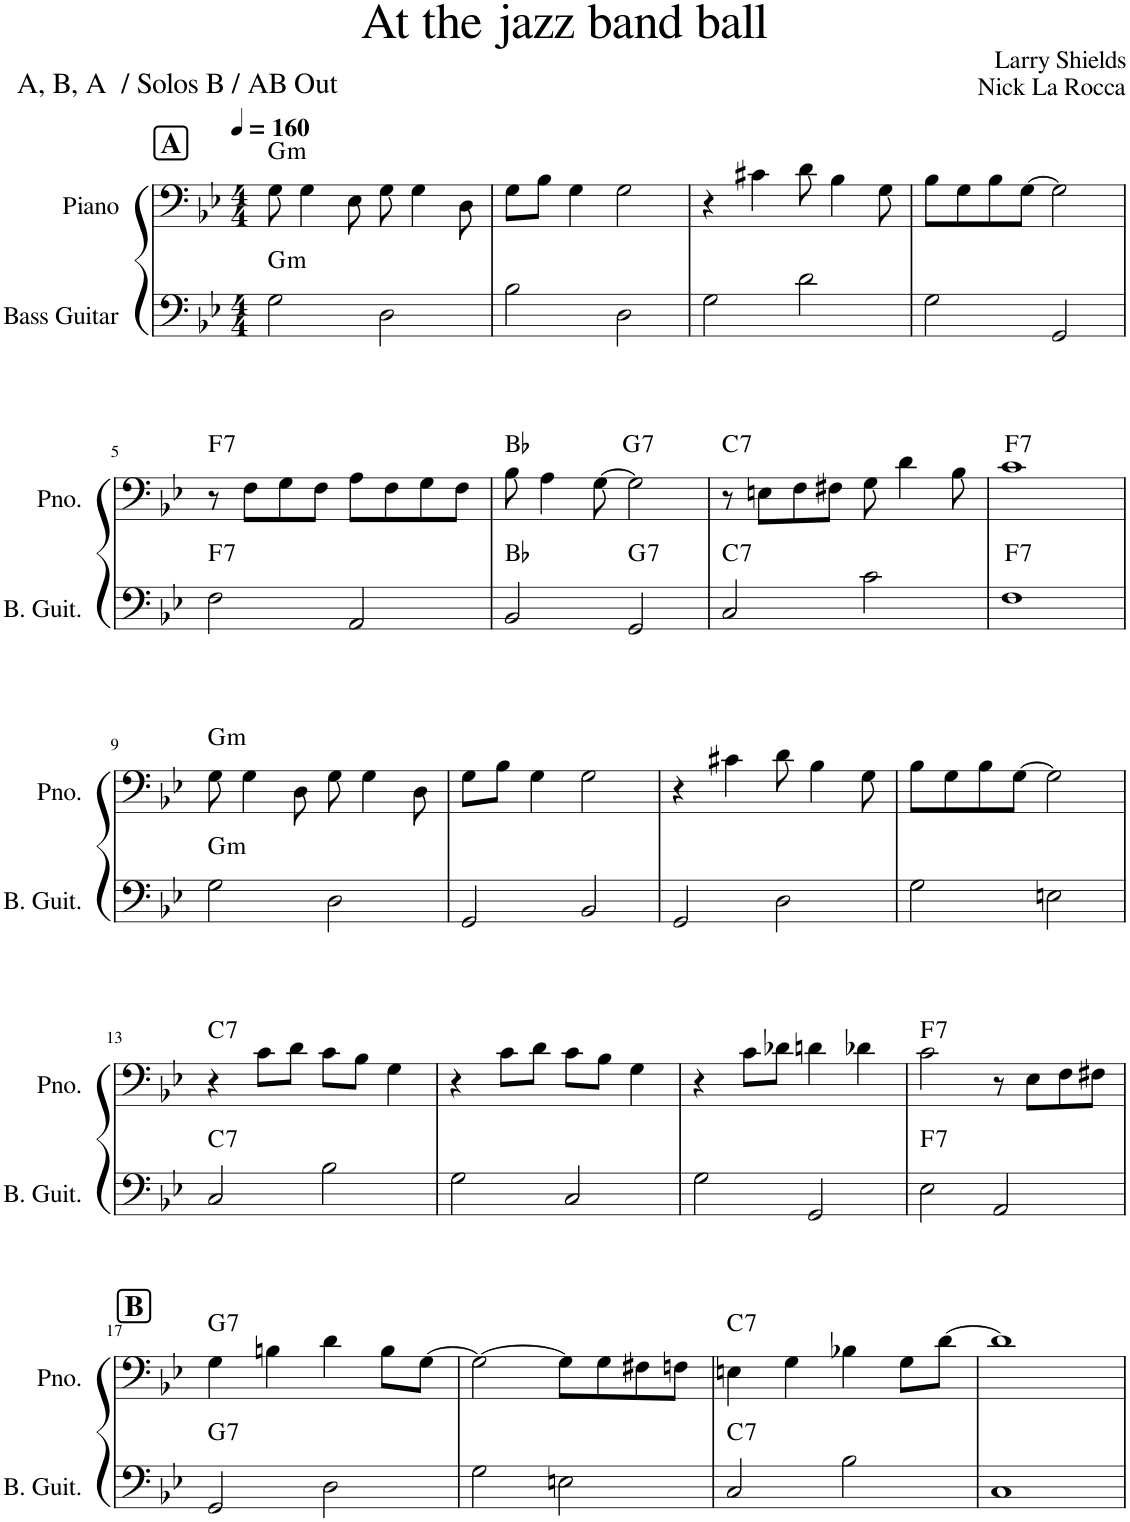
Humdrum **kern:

**kern	**harte	**kern	**harte
*part2	*part2	*part1	*part1
*staff2	*	*staff1	*
*I"Bass Guitar	*	*I"Piano	*
*I'B. Guit.	*	*I'Pno.	*
*clefF4	*	*clefF4	*
*Trd7c12	*	*	*
*k[b-e-]	*	*k[b-e-]	*
*M4/4	*	*M4/4	*
*MM160	*	*MM160	*
!!LO:REH:place=s1:a:B:cj:fs=14:t=A
=1	=1	=1	=1
!	!LO:H:kt=m	!	!LO:H:kt=m
2G\	G:min	8G\	G:min
.	.	4G\	.
.	.	8E-\	.
2D\	.	8G\	.
.	.	4G\	.
.	.	8D\	.
=2	=2	=2	=2
2B-\	.	8G\L	.
.	.	8B-\J	.
.	.	4G\	.
2D\	.	2G\	.
=3	=3	=3	=3
2G\	.	4r	.
.	.	4c#X\	.
2d\	.	8d\	.
.	.	4B-\	.
.	.	8G\	.
=4	=4	=4	=4
2G\	.	8B-\L	.
.	.	8G\	.
.	.	8B-\	.
.	.	[8G\J	.
2GG/	.	2G\]	.
!!LO:LB:g=z
=5	=5	=5	=5
!	!LO:H:kt=7	!	!LO:H:kt=7
2F\	F:7	8r	F:7
.	.	8F\L	.
.	.	8G\	.
.	.	8F\J	.
2AA/	.	8A\L	.
.	.	8F\	.
.	.	8G\	.
.	.	8F\J	.
=6	=6	=6	=6
2BB-/	Bb:maj	8B-\	Bb:maj
.	.	4A\	.
!	!	!	!LO:H:kt=7
.	.	[8G\	G:7
!	!LO:H:kt=7	!	!
2GG/	G:7	2G\]	.
=7	=7	=7	=7
!	!LO:H:kt=7	!	!LO:H:kt=7
2C/	C:7	8r	C:7
.	.	8En\L	.
.	.	8F\	.
.	.	8F#X\J	.
2c\	.	8G\	.
.	.	4d\	.
.	.	8B-\	.
=8	=8	=8	=8
!	!LO:H:kt=7	!	!LO:H:kt=7
1F	F:7	1c	F:7
!!LO:LB:g=z
=9	=9	=9	=9
!	!LO:H:kt=m	!	!LO:H:kt=m
2G\	G:min	8G\	G:min
.	.	4G\	.
.	.	8D\	.
2D\	.	8G\	.
.	.	4G\	.
.	.	8D\	.
=10	=10	=10	=10
2GG/	.	8G\L	.
.	.	8B-\J	.
.	.	4G\	.
2BB-/	.	2G\	.
=11	=11	=11	=11
2GG/	.	4r	.
.	.	4c#X\	.
2D\	.	8d\	.
.	.	4B-\	.
.	.	8G\	.
=12	=12	=12	=12
2G\	.	8B-\L	.
.	.	8G\	.
.	.	8B-\	.
.	.	[8G\J	.
2En\	.	2G\]	.
!!LO:LB:g=z
=13	=13	=13	=13
!	!LO:H:kt=7	!	!LO:H:kt=7
2C/	C:7	4r	C:7
.	.	8c\L	.
.	.	8d\J	.
2B-\	.	8c\L	.
.	.	8B-\J	.
.	.	4G\	.
=14	=14	=14	=14
2G\	.	4r	.
.	.	8c\L	.
.	.	8d\J	.
2C/	.	8c\L	.
.	.	8B-\J	.
.	.	4G\	.
=15	=15	=15	=15
2G\	.	4r	.
.	.	8c\L	.
.	.	8d-X\J	.
2GG/	.	4dn\	.
.	.	4d-X\	.
=16	=16	=16	=16
!	!LO:H:kt=7	!	!LO:H:kt=7
2E-\	F:7	2c\	F:7
2AA/	.	8r	.
.	.	8E-\L	.
.	.	8F\	.
.	.	8F#X\J	.
!!LO:LB:g=z
!!LO:REH:place=s1:a:B:cj:fs=14:t=B
=17	=17	=17	=17
!	!LO:H:kt=7	!	!LO:H:kt=7
2GG/	G:7	4G\	G:7
.	.	4Bn\	.
2D\	.	4d\	.
.	.	8B\L	.
.	.	[8G\J	.
=18	=18	=18	=18
2G\	.	2G\_	.
2En\	.	8G\L]	.
.	.	8G\	.
.	.	8F#X\	.
.	.	8Fn\J	.
=19	=19	=19	=19
!	!LO:H:kt=7	!	!LO:H:kt=7
2C/	C:7	4En\	C:7
.	.	4G\	.
2B-\	.	4B-X\	.
.	.	8G\L	.
.	.	[8d\J	.
=20	=20	=20	=20
1C	.	1d]	.
=	=	=	=
*-	*-	*-	*-
